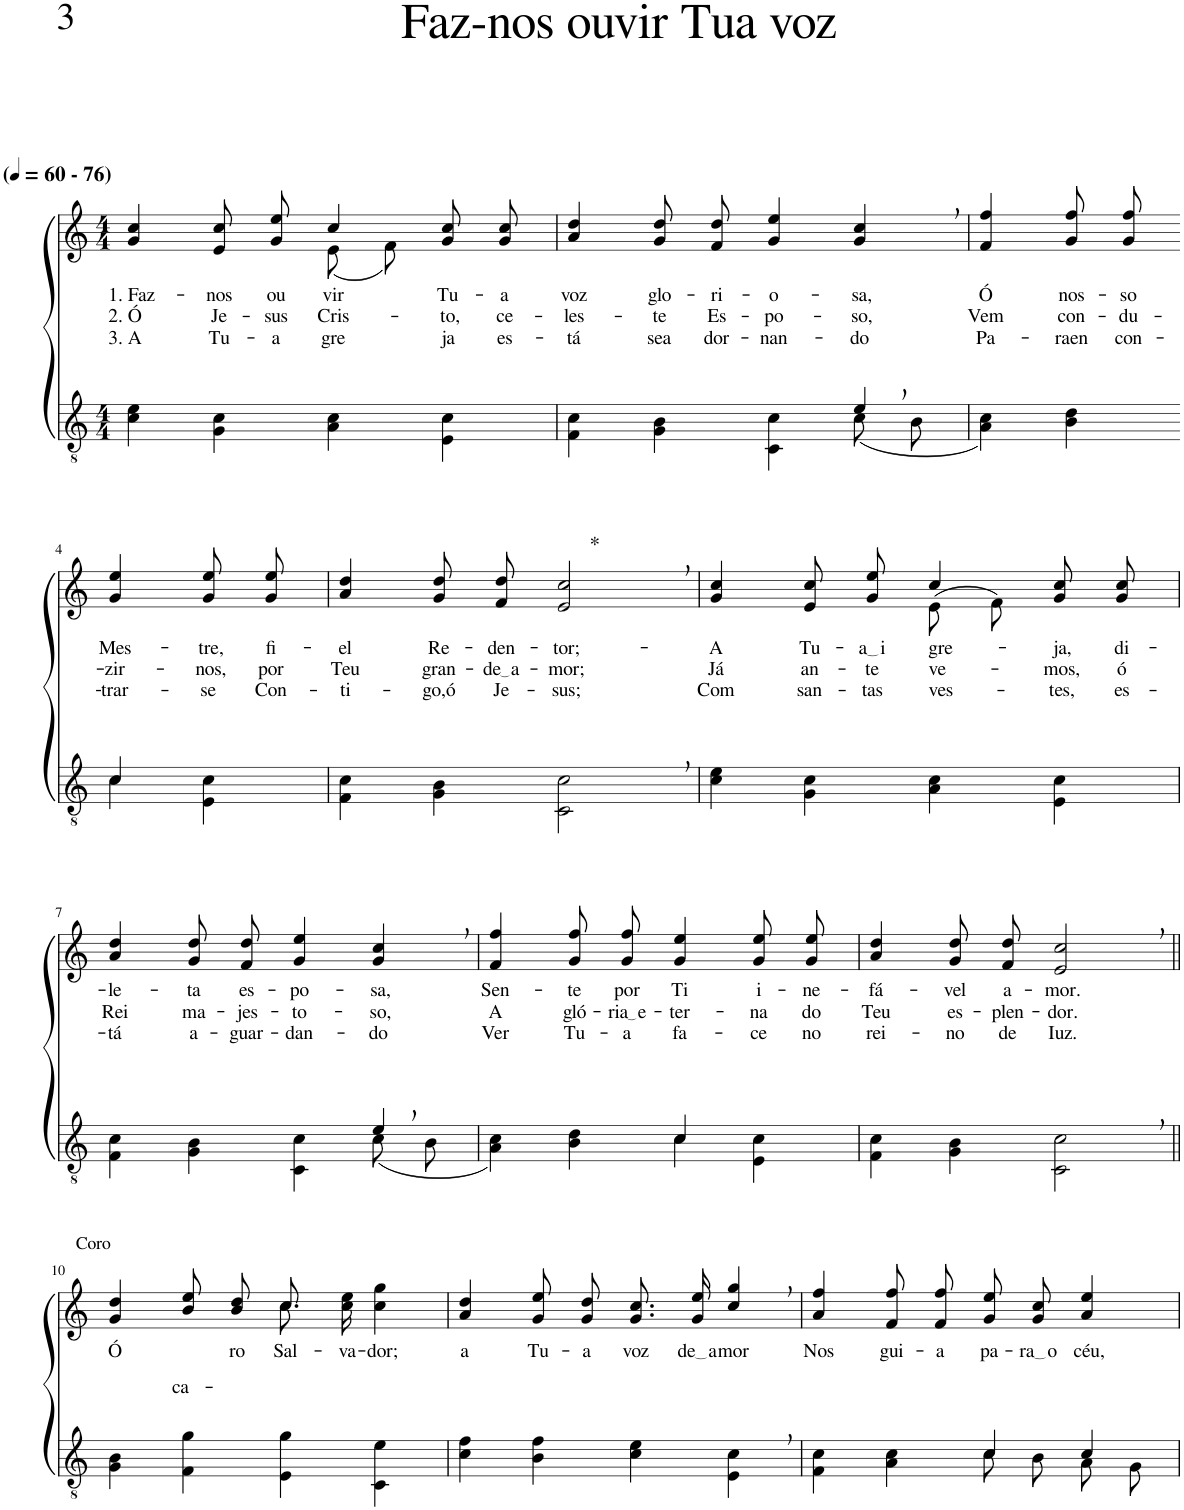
**kern	**kern	**text	**text	**text	**harte
*part2	*part1	*part1	*part1	*part1	*part1
*staff2	*staff1	*staff1	*staff1	*staff1	*
*I"Parte III e IV	*I"Parte I e II	*	*	*	*
*clefGv2	*clefG2	*	*	*	*
*Trd3c5	*Trd3c5	*	*	*	*
*k[]	*k[]	*	*	*	*
*M4/4	*M4/4	*	*	*	*
*MM60	*MM60	*	*	*	*
=1	=1	=1	=1	=1	=1
!	!LO:TX:a:B:t=(	!	!	!	!
!	!LO:TX:a:B:t=- 76)	!	!	!	!
!	!	!LO:LY:b	!LO:LY:b	!LO:LY:b	!
*	*^	*	*	*	*
4c\ 4e\	4g/ 4cc/	2ryy	1. Faz-	2. Ó	3. A	.
!	!	!	!LO:LY:b	!LO:LY:b	!LO:LY:b	!
4G\ 4c\	8e/ 8cc/L	.	-nos	Je-	Tu-	.
!	!	!	!LO:LY:b	!LO:LY:b	!LO:LY:b	!
.	8g/ 8ee/J	.	ou	-sus	-a	.
!	!	!	!LO:LY:b	!LO:LY:b	!LO:LY:b	!
4A\ 4c\	4cc/	(8e\L	vir	Cris-	gre	.
.	.	8f\J)	.	.	.	.
!	!	!	!LO:LY:b	!LO:LY:b	!LO:LY:b	!
4E\ 4c\	8g/ 8cc/L	4ryy	Tu-	-to,	-ja	.
!	!	!	!LO:LY:b	!LO:LY:b	!LO:LY:b	!
.	8g/ 8cc/J	.	-a	ce-	es-	.
*	*v	*v	*	*	*	*
=2	=2	=2	=2	=2	=2
*^	*	*	*	*	*
!	!	!	!LO:LY:b	!LO:LY:b	!LO:LY:b	!
2.ryy	4F\ 4c\	4a/ 4dd/	voz	-les-	-tá	.
!	!	!	!LO:LY:b	!LO:LY:b	!LO:LY:b	!
.	4G\ 4B\	8g\ 8dd\L	glo-	-te	sea	.
!	!	!	!LO:LY:b	!LO:LY:b	!LO:LY:b	!
.	.	8f\ 8dd\J	-ri-	Es-	dor-	.
!	!	!	!LO:LY:b	!LO:LY:b	!LO:LY:b	!
.	4C\ 4c\	4g/ 4ee/	-o-	-po-	-nan-	.
!	!	!	!LO:LY:b	!LO:LY:b	!LO:LY:b	!
4e,/	(8c\L	4g/, 4cc/,	-sa,	-so,	-do	.
.	8B\J	.	.	.	.	.
=3	=3	=3	=3	=3	=3	=3
!	!	!	!LO:LY:b	!LO:LY:b	!LO:LY:b	!
*v	*v	*	*	*	*	*
4A\ 4c\)	4f/ 4ff/	Ó	Vem	Pa-	.
!	!	!LO:LY:b	!LO:LY:b	!LO:LY:b	!
4B\ 4d\	8g\ 8ff\L	nos-	con-	-raen	.
!	!	!LO:LY:b	!LO:LY:b	!LO:LY:b	!
.	8g\ 8ff\J	-so	-du-	con-	.
!!LO:LB:g=z
=4-	=4-	=4-	=4-	=4-	=4-
*k[]	*k[]	*	*	*	*
*^	*	*	*	*	*
!	!	!	!LO:LY:b	!LO:LY:b	!LO:LY:b	!
4c/	4c\	4g/ 4ee/	Mes-	-zir-	-trar-	.
!	!	!	!LO:LY:b	!LO:LY:b	!LO:LY:b	!
4E\ 4c\	4ryy	8g\ 8ee\L	-tre,	-nos,	-se	.
!	!	!	!LO:LY:b	!LO:LY:b	!LO:LY:b	!
.	.	8g\ 8ee\J	fi-	por	Con-	.
*v	*v	*	*	*	*	*
=5	=5	=5	=5	=5	=5
!	!	!LO:LY:b	!LO:LY:b	!LO:LY:b	!
4F\ 4c\	4a/ 4dd/	-el	Teu	-ti-	.
!	!	!LO:LY:b	!LO:LY:b	!LO:LY:b	!
4G\ 4B\	8g\ 8dd\L	Re-	gran-	-go,ó	.
!	!	!LO:LY:b	!LO:LY:b	!LO:LY:b	!
.	8f\ 8dd\J	-den-	de a	Je-	.
!	!	!LO:LY:b	!LO:LY:b	!LO:LY:b	!LO:H:kt=*
2C\, 2c\,	2e/, 2cc/,	-tor;-	-mor;	-sus;	N
=6	=6	=6	=6	=6	=6
!	!	!LO:LY:b	!LO:LY:b	!LO:LY:b	!
*	*^	*	*	*	*
4c\ 4e\	4g/ 4cc/	2ryy	-A	Já	Com	.
!	!	!	!LO:LY:b	!LO:LY:b	!LO:LY:b	!
4G\ 4c\	8e/ 8cc/L	.	Tu-	an-	san-	.
!	!	!	!LO:LY:b	!LO:LY:b	!LO:LY:b	!
.	8g/ 8ee/J	.	a i	-te	-tas	.
!	!	!	!LO:LY:b	!LO:LY:b	!LO:LY:b	!
4A\ 4c\	(8e\L	4cc/	gre-	ve-	ves-	.
.	8f\J)	.	.	.	.	.
!	!	!	!LO:LY:b	!LO:LY:b	!LO:LY:b	!
4E\ 4c\	8g/ 8cc/L	4ryy	-ja,	-mos,	-tes,	.
!	!	!	!LO:LY:b	!LO:LY:b	!LO:LY:b	!
.	8g/ 8cc/J	.	di-	ó	es-	.
*	*v	*v	*	*	*	*
!!LO:LB:g=z
=7	=7	=7	=7	=7	=7
*k[]	*	*	*	*	*
*^	*	*	*	*	*
!	!	!	!LO:LY:b	!LO:LY:b	!LO:LY:b	!
2.ryy	4F\ 4c\	4a/ 4dd/	-le-	Rei	-tá	.
!	!	!	!LO:LY:b	!LO:LY:b	!LO:LY:b	!
.	4G\ 4B\	8g\ 8dd\L	-ta	ma-	a-	.
!	!	!	!LO:LY:b	!LO:LY:b	!LO:LY:b	!
.	.	8f\ 8dd\J	es-	-jes-	-guar-	.
!	!	!	!LO:LY:b	!LO:LY:b	!LO:LY:b	!
.	4C\ 4c\	4g/ 4ee/	-po-	-to-	-dan-	.
!	!	!	!LO:LY:b	!LO:LY:b	!LO:LY:b	!
4e,/	(8c\L	4g/, 4cc/,	-sa,	-so,	-do	.
.	8B\J	.	.	.	.	.
=8	=8	=8	=8	=8	=8	=8
!	!	!	!LO:LY:b	!LO:LY:b	!LO:LY:b	!
2ryy	4A\ 4c\)	4f/ 4ff/	Sen-	A	Ver	.
!	!	!	!LO:LY:b	!LO:LY:b	!LO:LY:b	!
.	4B\ 4d\	8g\ 8ff\L	-te	gló-	Tu-	.
!	!	!	!LO:LY:b	!LO:LY:b	!LO:LY:b	!
.	.	8g\ 8ff\J	por	ria e	-a	.
!	!	!	!LO:LY:b	!LO:LY:b	!LO:LY:b	!
4c/	4c\	4g/ 4ee/	Ti	-ter-	fa-	.
!	!	!	!LO:LY:b	!LO:LY:b	!LO:LY:b	!
4ryy	4E\ 4c\	8g\ 8ee\L	i-	-na	-ce	.
!	!	!	!LO:LY:b	!LO:LY:b	!LO:LY:b	!
.	.	8g\ 8ee\J	-ne-	do	no	.
*v	*v	*	*	*	*	*
=9	=9	=9	=9	=9	=9
!	!	!LO:LY:b	!LO:LY:b	!LO:LY:b	!
4F\ 4c\	4a/ 4dd/	-fá-	Teu	rei-	.
!	!	!LO:LY:b	!LO:LY:b	!LO:LY:b	!
4G\ 4B\	8g\ 8dd\L	-vel	es-	-no	.
!	!	!LO:LY:b	!LO:LY:b	!LO:LY:b	!
.	8f\ 8dd\J	a-	-plen-	de	.
!	!	!LO:LY:b	!LO:LY:b	!LO:LY:b	!
2C\, 2c\,	2e/, 2cc/,	-mor.	-dor.	Iuz.	.
!!LO:LB:g=z
=10||	=10||	=10||	=10||	=10||	=10||
!	!LO:TX:a:t=Coro	!	!	!	!
!	!	!LO:LY:b	!	!	!
*	*^	*	*	*	*
4G\ 4B\	4g/ 4dd/	2ryy	Ó	.	.	.
!	!	!	!LO:LY:b	!	!	!
4F\ 4g\	8b\ 8ee\L	.	ca-	.	.	.
!	!	!	!LO:LY:b	!	!	!
.	8b\ 8dd\J	.	-ro	.	.	.
!	!	!	!LO:LY:b	!	!	!
4E\ 4g\	8.cc\L	8.cc\	Sal-	.	.	.
!	!	!	!LO:LY:b	!	!	!
.	16cc\ 16ee\Jk	4ryy	-va-	.	.	.
!	!	!	!LO:LY:b	!	!	!
4C\ 4e\	4cc\ 4gg\	.	-dor;	.	.	.
.	.	16ryy	.	.	.	.
=11	=11	=11	=11	=11	=11	=11
!	!	!	!LO:LY:b	!	!	!
*	*v	*v	*	*	*	*
4c\ 4f\	4a/ 4dd/	a	.	.	.
!	!	!LO:LY:b	!	!	!
4B\ 4f\	8g\ 8ee\L	Tu-	.	.	.
!	!	!LO:LY:b	!	!	!
.	8g\ 8dd\J	-a	.	.	.
!	!	!LO:LY:b	!	!	!
4c\ 4e\	8.g\ 8.cc\L	voz	.	.	.
!	!	!LO:LY:b	!	!	!
.	16g\ 16ee\Jk	de a	.	.	.
!	!	!LO:LY:b	!	!	!
4E\, 4c\,	4cc/, 4gg/,	mor	.	.	.
=12	=12	=12	=12	=12	=12
*^	*	*	*	*	*
!	!	!	!LO:LY:b	!	!	!
2ryy	4F\ 4c\	4a/ 4ff/	Nos	.	.	.
!	!	!	!LO:LY:b	!	!	!
.	4A\ 4c\	8f\ 8ff\L	gui-	.	.	.
!	!	!	!LO:LY:b	!	!	!
.	.	8f\ 8ff\J	-a	.	.	.
!	!	!	!LO:LY:b	!	!	!
4c/	8c\L	8g/ 8ee/L	pa-	.	.	.
!	!	!	!LO:LY:b	!	!	!
.	8B\J	8g/ 8cc/J	ra o	.	.	.
!	!	!	!LO:LY:b	!	!	!
4c/	8A\L	4a/ 4ee/	céu,	.	.	.
.	8G\J	.	.	.	.	.
*v	*v	*	*	*	*	*
=	=	=	=	=	=
*-	*-	*-	*-	*-	*-
